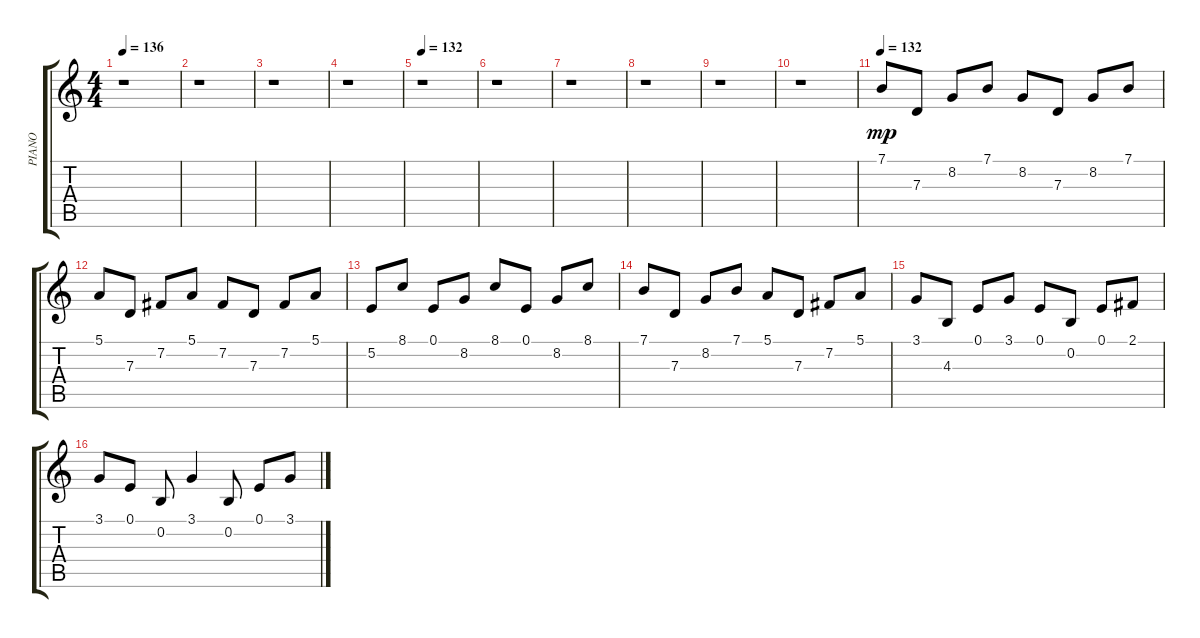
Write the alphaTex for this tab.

\track ("PIANO" "PIANO") {instrument acousticgrandpiano}
\staff {score tabs}
\tuning (E4 B3 G3 D3 A2 E2) {hide}
\ts (4 4)
\tempo 136
\clef g2
\ks c
r.1{dy mp} |
r.1 |
r.1 |
r.1 |
\tempo 132
r.1 |
r.1 |
r.1 |
r.1 |
r.1 |
r.1 |
\tempo 132
7.1.8 7.3.8 8.2.8 7.1.8 8.2.8 7.3.8 8.2.8 7.1.8 |
5.1.8 7.3.8 7.2.8 5.1.8 7.2.8 7.3.8 7.2.8 5.1.8 |
5.2.8 8.1.8 0.1.8 8.2.8 8.1.8 0.1.8 8.2.8 8.1.8 |
7.1.8 7.3.8 8.2.8 7.1.8 5.1.8 7.3.8 7.2.8 5.1.8 |
3.1.8 4.3.8 0.1.8 3.1.8 0.1.8 0.2.8 0.1.8 2.1.8 |
3.1.8 0.1.8 0.2.8 3.1.4 0.2.8 0.1.8 3.1.8
